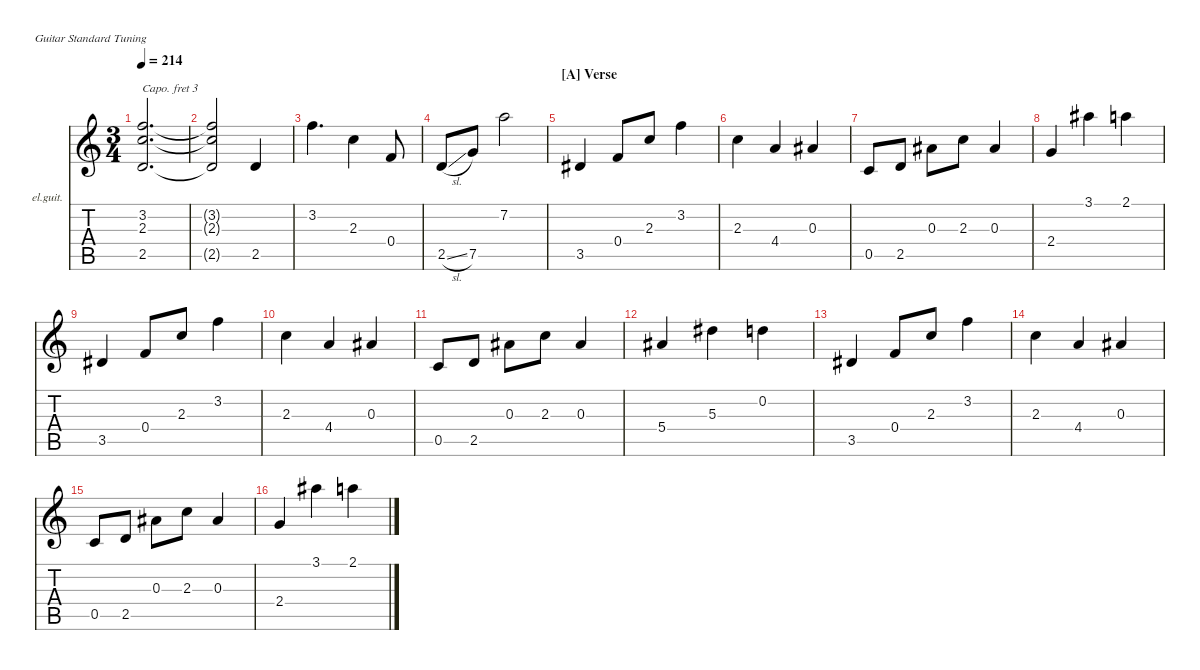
\hideDynamics
\bracketExtendMode nobrackets
\firstSystemTrackNameOrientation horizontal
\track ("Clean Guitar" "el.guit.") {instrument electricguitarclean}
\staff {score tabs}
\capo 3
\tuning (E4 B3 G3 D3 A2 E2)
\ts (3 4)
\tempo 214
\clef g2
\ks aminor
(2.5 2.3 3.2).2{d dy mf} |
(3.2{t} 2.3{t} 2.5{t}).2 2.5.4 |
3.2.4{d} 2.3.4 0.4.8 |
2.5{sl}.8 7.5.8 7.2.2 |
\section ("A" "Verse")
3.5{acc #}.4 0.4.8 2.3.8 3.2.4 |
2.3.4 4.4.4 0.3{acc #}.4 |
0.5.8 2.5.8 0.3{acc #}.8 2.3.8 0.3{acc #}.4 |
2.4.4 3.1{acc #}.4 2.1.4 |
3.5{acc #}.4 0.4.8 2.3.8 3.2.4 |
2.3.4 4.4.4 0.3{acc #}.4 |
0.5.8 2.5.8 0.3{acc #}.8 2.3.8 0.3{acc #}.4 |
5.4{acc #}.4 5.3{acc #}.4 0.2.4 |
3.5{acc #}.4 0.4.8 2.3.8 3.2.4 |
2.3.4 4.4.4 0.3{acc #}.4 |
0.5.8 2.5.8 0.3{acc #}.8 2.3.8 0.3{acc #}.4 |
2.4.4 3.1{acc #}.4 2.1.4
